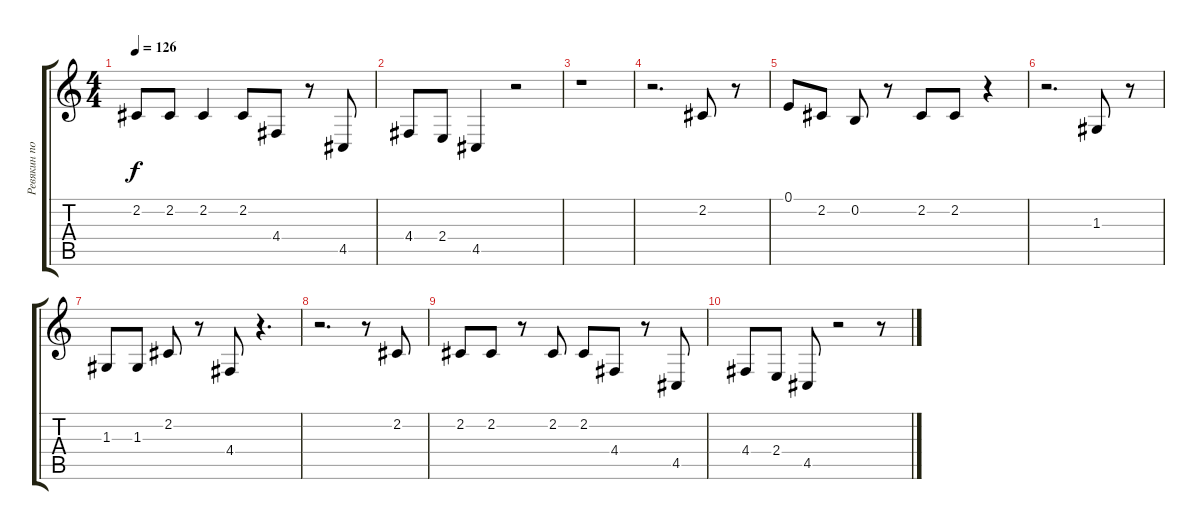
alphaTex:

\track ("Ревякин поёт" "Ревякин по") {instrument altosax}
\staff {score tabs}
\tuning (E4 B3 G3 D3 A2 E2) {hide}
\ts (4 4)
\tempo 126
\clef g2
\ks c
2.2.8{dy f} 2.2.8 2.2.4 2.2.8 4.4.8 r.8 4.5.8 |
4.4.8 2.4.8 4.5.4 r.2 |
r.1 |
r.2{d} 2.2.8 r.8 |
0.1.8 2.2.8 0.2.8 r.8 2.2.8 2.2.8 r.4 |
r.2{d} 1.3.8 r.8 |
1.3.8 1.3.8 2.2.8 r.8 4.4.8 r.4{d} |
r.2{d} r.8 2.2.8 |
2.2.8 2.2.8 r.8 2.2.8 2.2.8 4.4.8 r.8 4.5.8 |
4.4.8 2.4.8 4.5.8 r.2 r.8
